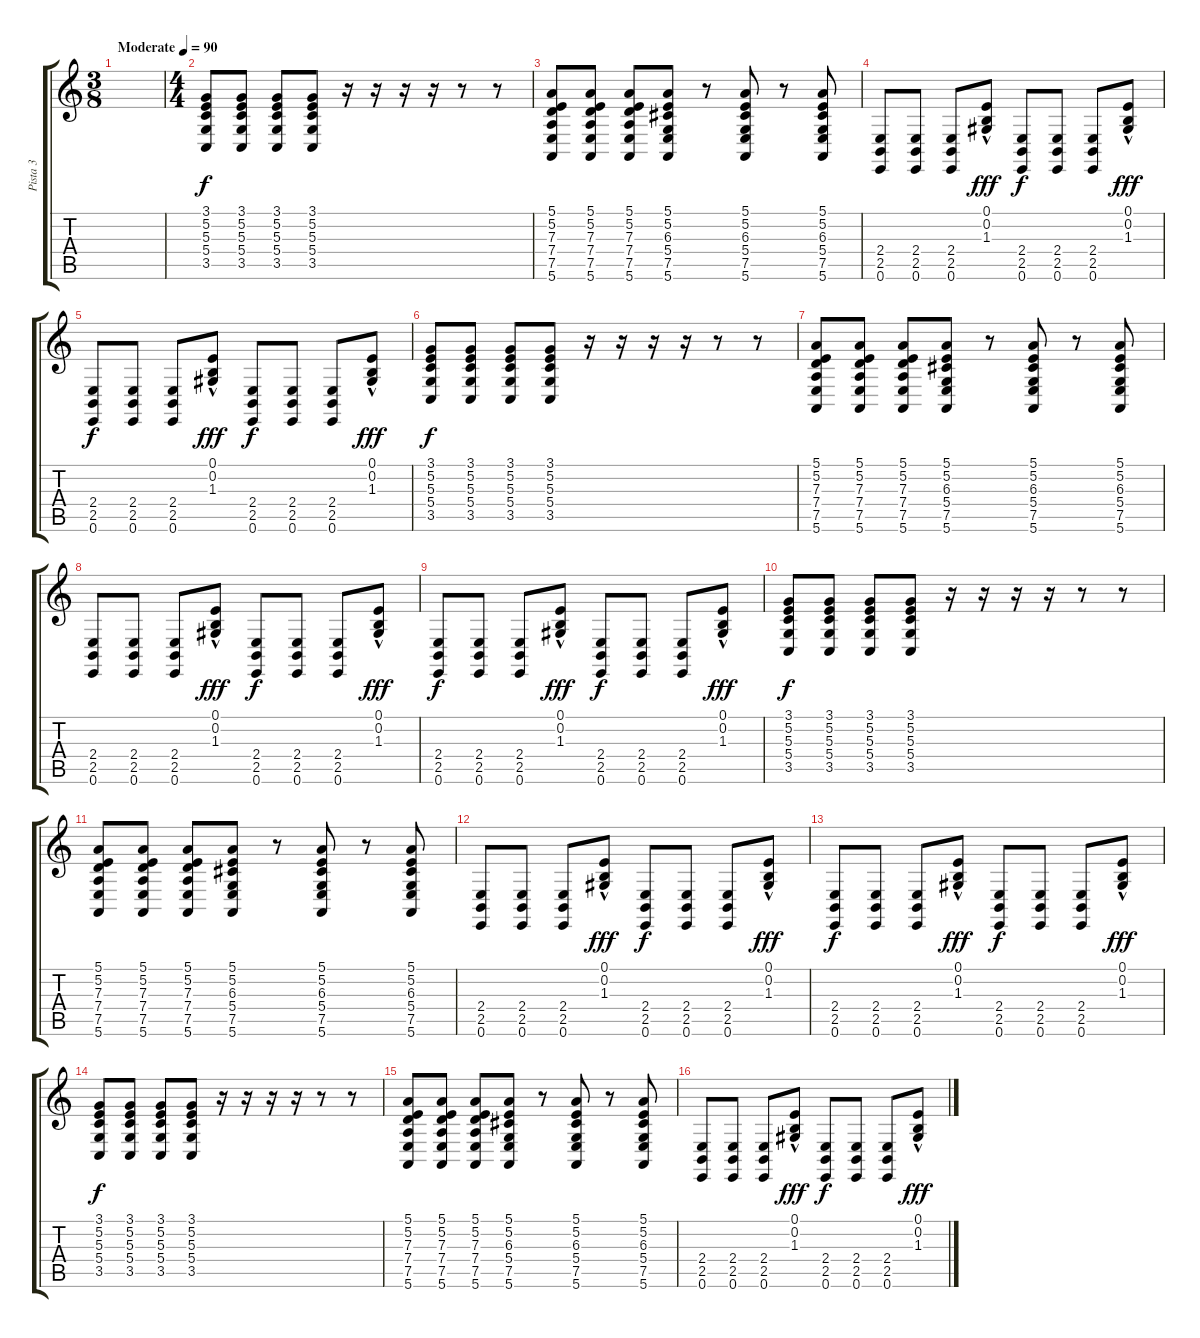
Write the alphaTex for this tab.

\track ("Pista 3" "Pista 3") {instrument acousticgrandpiano}
\staff {score tabs}
\tuning (E4 B3 G3 D3 A2 E2) {hide}
\ts (3 8)
\tempo (90 "Moderate")
\clef g2
\ks c
|
\ts (4 4)
(3.1 5.2 5.3 5.4 3.5).8 (3.1 5.2 5.3 5.4 3.5).8 (3.1 5.2 5.3 5.4 3.5).8 (3.1 5.2 5.3 5.4 3.5).8 r.16 r.16 r.16 r.16 r.8 r.8 |
(5.1 5.2 7.3 7.4 7.5 5.6).8 (5.1 5.2 7.3 7.4 7.5 5.6).8 (5.1 5.2 7.3 7.4 7.5 5.6).8 (5.1 5.2 6.3 5.4 7.5 5.6).8 r.8 (5.1 5.2 6.3 5.4 7.5 5.6).8 r.8 (5.1 5.2 6.3 5.4 7.5 5.6).8 |
(2.4 2.5 0.6).8 (2.4 2.5 0.6).8 (2.4 2.5 0.6).8 (0.1{hac} 0.2{hac} 1.3{hac}).8{dy fff} (2.4 2.5 0.6).8{dy f} (2.4 2.5 0.6).8 (2.4 2.5 0.6).8 (0.1{hac} 0.2{hac} 1.3{hac}).8{dy fff} |
(2.4 2.5 0.6).8{dy f} (2.4 2.5 0.6).8 (2.4 2.5 0.6).8 (0.1{hac} 0.2{hac} 1.3{hac}).8{dy fff} (2.4 2.5 0.6).8{dy f} (2.4 2.5 0.6).8 (2.4 2.5 0.6).8 (0.1{hac} 0.2{hac} 1.3{hac}).8{dy fff} |
(3.1 5.2 5.3 5.4 3.5).8{dy f} (3.1 5.2 5.3 5.4 3.5).8 (3.1 5.2 5.3 5.4 3.5).8 (3.1 5.2 5.3 5.4 3.5).8 r.16 r.16 r.16 r.16 r.8 r.8 |
(5.1 5.2 7.3 7.4 7.5 5.6).8 (5.1 5.2 7.3 7.4 7.5 5.6).8 (5.1 5.2 7.3 7.4 7.5 5.6).8 (5.1 5.2 6.3 5.4 7.5 5.6).8 r.8 (5.1 5.2 6.3 5.4 7.5 5.6).8 r.8 (5.1 5.2 6.3 5.4 7.5 5.6).8 |
(2.4 2.5 0.6).8 (2.4 2.5 0.6).8 (2.4 2.5 0.6).8 (0.1{hac} 0.2{hac} 1.3{hac}).8{dy fff} (2.4 2.5 0.6).8{dy f} (2.4 2.5 0.6).8 (2.4 2.5 0.6).8 (0.1{hac} 0.2{hac} 1.3{hac}).8{dy fff} |
(2.4 2.5 0.6).8{dy f} (2.4 2.5 0.6).8 (2.4 2.5 0.6).8 (0.1{hac} 0.2{hac} 1.3{hac}).8{dy fff} (2.4 2.5 0.6).8{dy f} (2.4 2.5 0.6).8 (2.4 2.5 0.6).8 (0.1{hac} 0.2{hac} 1.3{hac}).8{dy fff} |
(3.1 5.2 5.3 5.4 3.5).8{dy f} (3.1 5.2 5.3 5.4 3.5).8 (3.1 5.2 5.3 5.4 3.5).8 (3.1 5.2 5.3 5.4 3.5).8 r.16 r.16 r.16 r.16 r.8 r.8 |
(5.1 5.2 7.3 7.4 7.5 5.6).8 (5.1 5.2 7.3 7.4 7.5 5.6).8 (5.1 5.2 7.3 7.4 7.5 5.6).8 (5.1 5.2 6.3 5.4 7.5 5.6).8 r.8 (5.1 5.2 6.3 5.4 7.5 5.6).8 r.8 (5.1 5.2 6.3 5.4 7.5 5.6).8 |
(2.4 2.5 0.6).8 (2.4 2.5 0.6).8 (2.4 2.5 0.6).8 (0.1{hac} 0.2{hac} 1.3{hac}).8{dy fff} (2.4 2.5 0.6).8{dy f} (2.4 2.5 0.6).8 (2.4 2.5 0.6).8 (0.1{hac} 0.2{hac} 1.3{hac}).8{dy fff} |
(2.4 2.5 0.6).8{dy f} (2.4 2.5 0.6).8 (2.4 2.5 0.6).8 (0.1{hac} 0.2{hac} 1.3{hac}).8{dy fff} (2.4 2.5 0.6).8{dy f} (2.4 2.5 0.6).8 (2.4 2.5 0.6).8 (0.1{hac} 0.2{hac} 1.3{hac}).8{dy fff} |
(3.1 5.2 5.3 5.4 3.5).8{dy f} (3.1 5.2 5.3 5.4 3.5).8 (3.1 5.2 5.3 5.4 3.5).8 (3.1 5.2 5.3 5.4 3.5).8 r.16 r.16 r.16 r.16 r.8 r.8 |
(5.1 5.2 7.3 7.4 7.5 5.6).8 (5.1 5.2 7.3 7.4 7.5 5.6).8 (5.1 5.2 7.3 7.4 7.5 5.6).8 (5.1 5.2 6.3 5.4 7.5 5.6).8 r.8 (5.1 5.2 6.3 5.4 7.5 5.6).8 r.8 (5.1 5.2 6.3 5.4 7.5 5.6).8 |
(2.4 2.5 0.6).8 (2.4 2.5 0.6).8 (2.4 2.5 0.6).8 (0.1{hac} 0.2{hac} 1.3{hac}).8{dy fff} (2.4 2.5 0.6).8{dy f} (2.4 2.5 0.6).8 (2.4 2.5 0.6).8 (0.1{hac} 0.2{hac} 1.3{hac}).8{dy fff}
